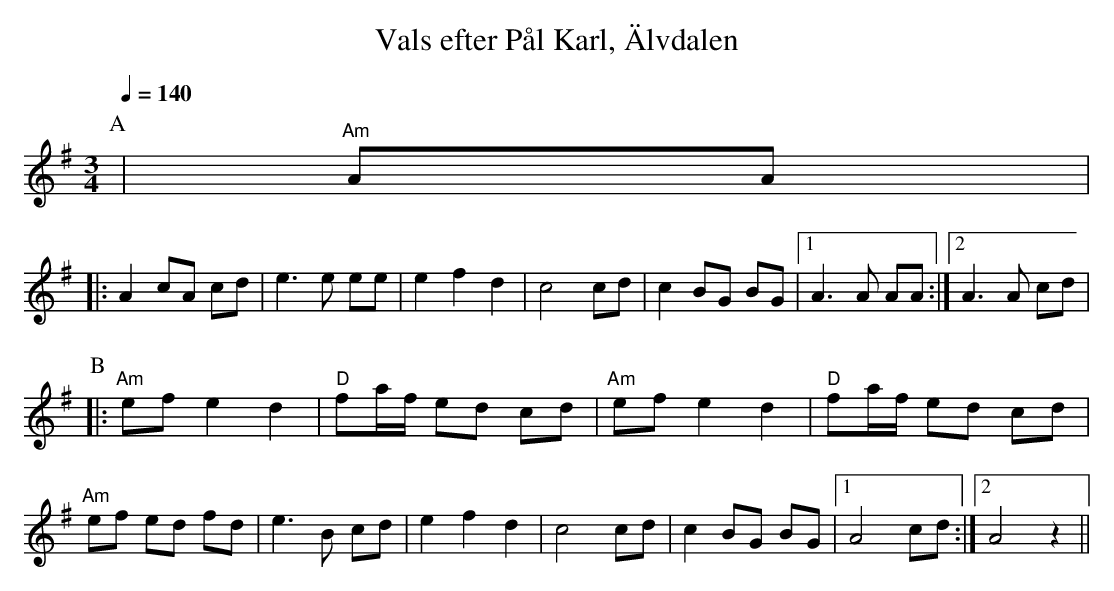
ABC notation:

X:1
T:Vals efter Pål Karl, Älvdalen
M:3/4
L:1/16
Q:1/4=140
K:G
P:A
|"Am"A2A2|
|: A4 c2A2 c2d2| e6 e2 e2e2| e4 f4 d4 | c8 c2d2\
|c4 B2G2 B2G2|1 A6 A2 A2A2:|2 A6 A2 c2d2|
P:B
|: "Am"e2f2 e4 d4| "D"f2af e2d2 c2d2| "Am"e2f2 e4 d4 | "D"f2af e2d2 c2d2 \
| "Am"e2f2 e2d2 f2d2| e6 B2 c2d2| e4 f4 d4 | c8 c2d2 | c4 B2G2 B2G2\
|1 A8 c2d2 :|2 A8 z4||
